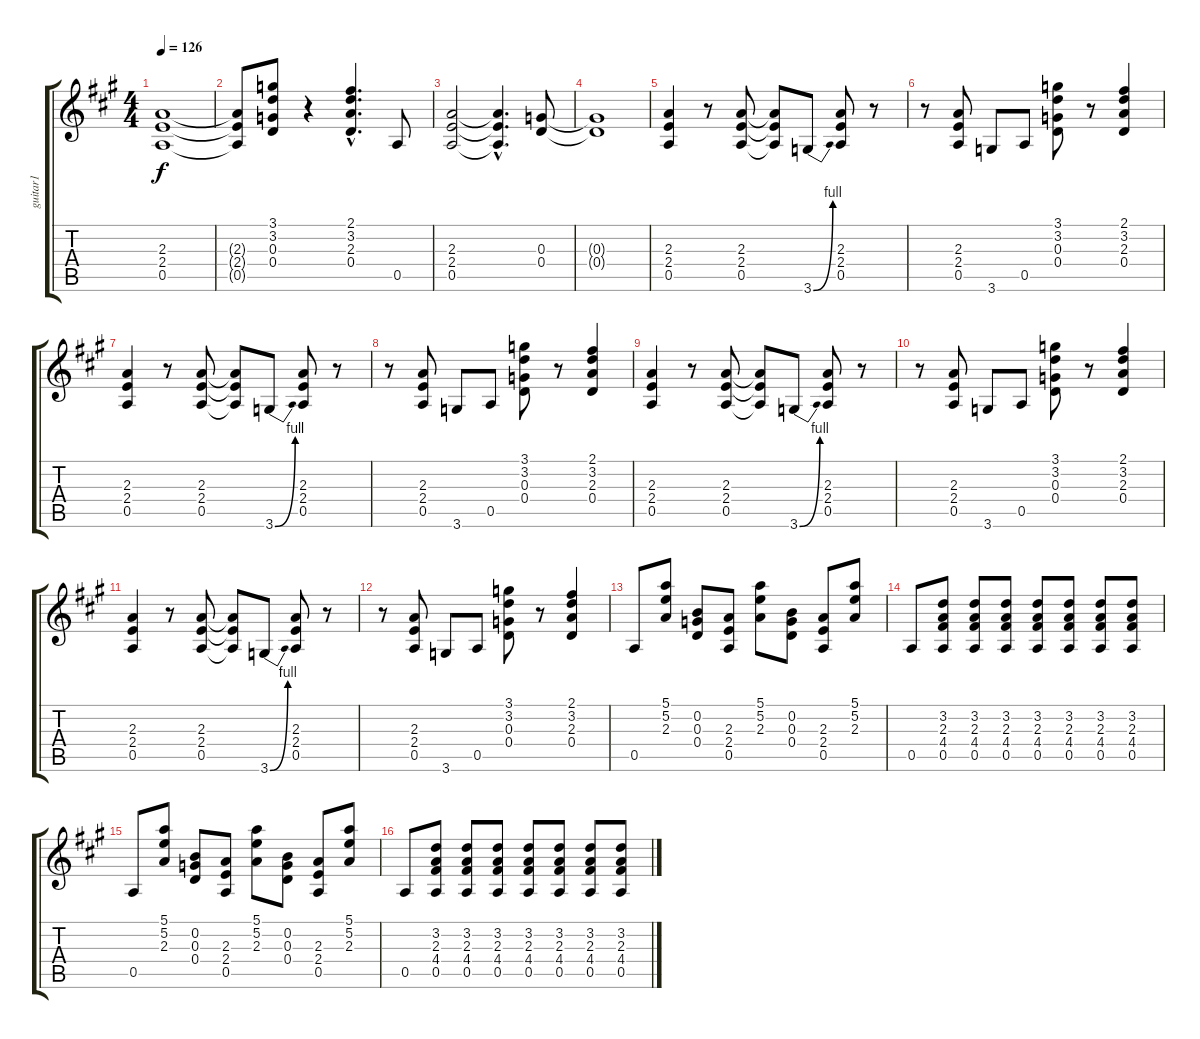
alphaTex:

\track ("guitar1" "guitar1") {instrument overdrivenguitar}
\staff {score tabs}
\tuning (E4 B3 G3 D3 A2 E2) {hide}
\ts (4 4)
\tempo 126
\clef g2
\ks a
(2.3 2.4 0.5).1{dy f} |
(2.3{t} 2.4{t} 0.5{t}).8 (3.1 3.2 0.3 0.4).8 r.4 (2.1{hac} 3.2{hac} 2.3{hac} 0.4{hac}).4{d} 0.5.8 |
(2.3 2.4 0.5).2 (2.3{hac t} 2.4{hac t} 0.5{hac t}).4{d} (0.3 0.4).8 |
(0.3{t} 0.4{t}).1 |
(2.3 2.4 0.5).4 r.8 (2.3 2.4 0.5).8 (2.3{t} 2.4{t} 0.5{t}).8 3.6{be (bend 0 0 60 4)}.8 (2.3 2.4 0.5).8 r.8 |
r.8 (2.3 2.4 0.5).8 3.6.8 0.5.8 (3.1 3.2 0.3 0.4).8 r.8 (2.1 3.2 2.3 0.4).4 |
(2.3 2.4 0.5).4 r.8 (2.3 2.4 0.5).8 (2.3{t} 2.4{t} 0.5{t}).8 3.6{be (bend 0 0 60 4)}.8 (2.3 2.4 0.5).8 r.8 |
r.8 (2.3 2.4 0.5).8 3.6.8 0.5.8 (3.1 3.2 0.3 0.4).8 r.8 (2.1 3.2 2.3 0.4).4 |
(2.3 2.4 0.5).4 r.8 (2.3 2.4 0.5).8 (2.3{t} 2.4{t} 0.5{t}).8 3.6{be (bend 0 0 60 4)}.8 (2.3 2.4 0.5).8 r.8 |
r.8 (2.3 2.4 0.5).8 3.6.8 0.5.8 (3.1 3.2 0.3 0.4).8 r.8 (2.1 3.2 2.3 0.4).4 |
(2.3 2.4 0.5).4 r.8 (2.3 2.4 0.5).8 (2.3{t} 2.4{t} 0.5{t}).8 3.6{be (bend 0 0 60 4)}.8 (2.3 2.4 0.5).8 r.8 |
r.8 (2.3 2.4 0.5).8 3.6.8 0.5.8 (3.1 3.2 0.3 0.4).8 r.8 (2.1 3.2 2.3 0.4).4 |
0.5.8 (5.1 5.2 2.3).8 (0.2 0.3 0.4).8 (2.3 2.4 0.5).8 (5.1 5.2 2.3).8 (0.2 0.3 0.4).8 (2.3 2.4 0.5).8 (5.1 5.2 2.3).8 |
0.5.8 (3.2 2.3 4.4 0.5).8 (3.2 2.3 4.4 0.5).8 (3.2 2.3 4.4 0.5).8 (3.2 2.3 4.4 0.5).8 (3.2 2.3 4.4 0.5).8 (3.2 2.3 4.4 0.5).8 (3.2 2.3 4.4 0.5).8 |
0.5.8 (5.1 5.2 2.3).8 (0.2 0.3 0.4).8 (2.3 2.4 0.5).8 (5.1 5.2 2.3).8 (0.2 0.3 0.4).8 (2.3 2.4 0.5).8 (5.1 5.2 2.3).8 |
0.5.8 (3.2 2.3 4.4 0.5).8 (3.2 2.3 4.4 0.5).8 (3.2 2.3 4.4 0.5).8 (3.2 2.3 4.4 0.5).8 (3.2 2.3 4.4 0.5).8 (3.2 2.3 4.4 0.5).8 (3.2 2.3 4.4 0.5).8
